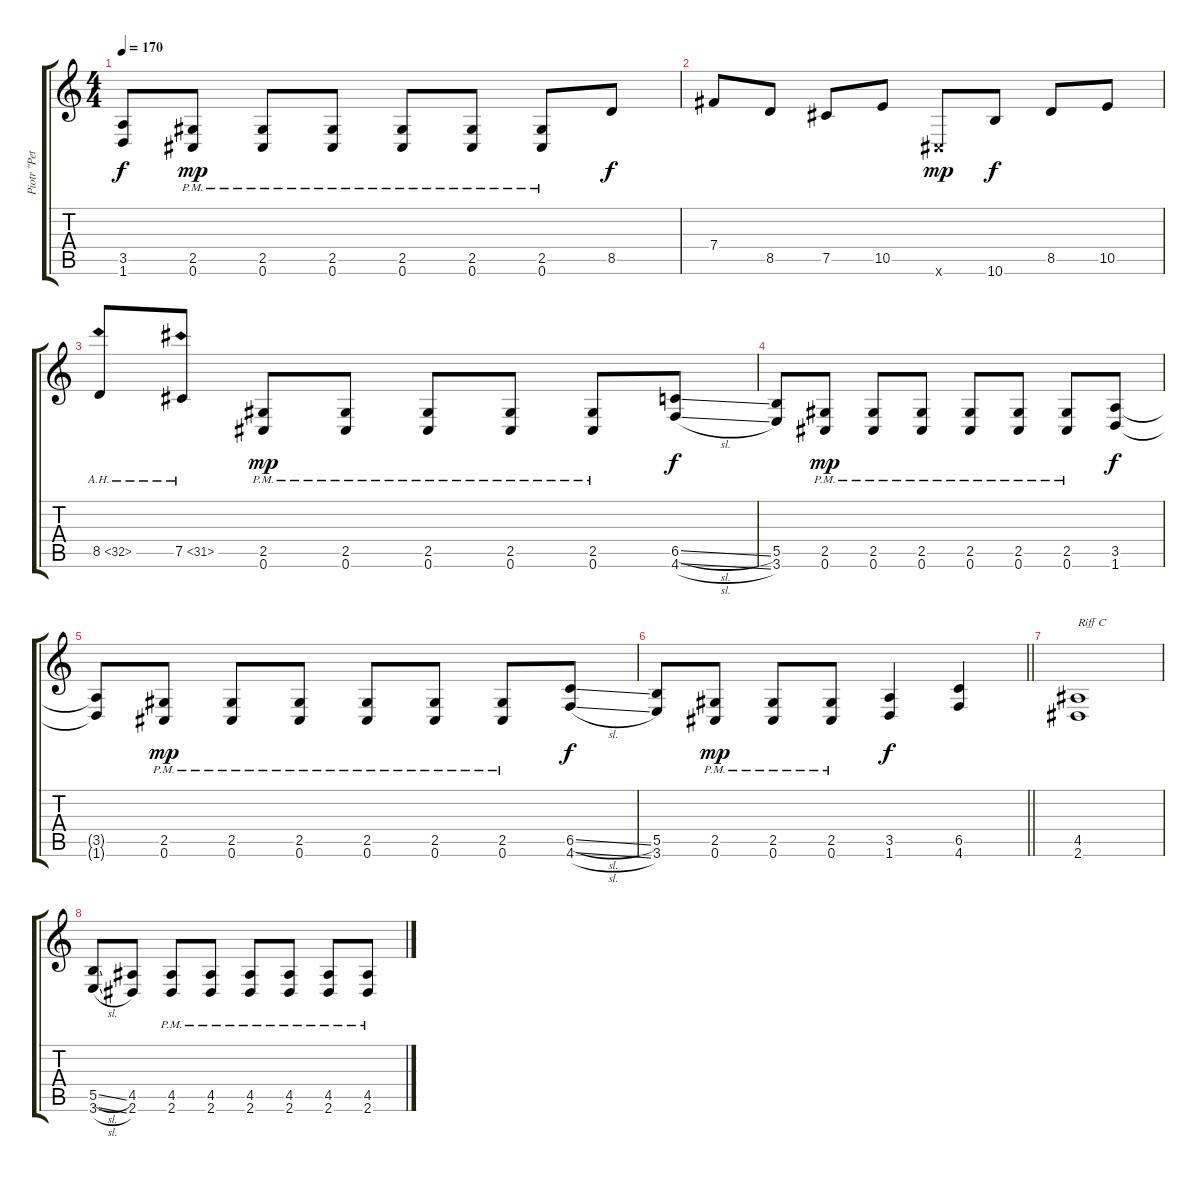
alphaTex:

\track ("Piotr \"Peter\" Wiwczarek (Rythm)" "Piotr \"Pet") {instrument distortionguitar}
\staff {score tabs}
\tuning (Db4 Ab3 E3 B2 Gb2 Db2) {hide}
\ts (4 4)
\tempo 170
\clef g2
\ks c
(3.5{t} 1.6{t}).8{dy f} (2.5{pm} 0.6{pm}).8{dy mp} (2.5{pm} 0.6{pm}).8 (2.5{pm} 0.6{pm}).8 (2.5{pm} 0.6{pm}).8 (2.5{pm} 0.6{pm}).8 (2.5{pm} 0.6{pm}).8 8.5.8{dy f} |
7.4.8 8.5.8 7.5.8 10.5.8 0.6{x}.8{dy mp} 10.6.8{dy f} 8.5.8 10.5.8 |
8.5{ah 24}.8 7.5{ah 24}.8 (2.5{pm} 0.6{pm}).8{dy mp} (2.5{pm} 0.6{pm}).8 (2.5{pm} 0.6{pm}).8 (2.5{pm} 0.6{pm}).8 (2.5{pm} 0.6{pm}).8 (6.5{sl} 4.6{sl}).8{dy f} |
(5.5 3.6).8 (2.5{pm} 0.6{pm}).8{dy mp} (2.5{pm} 0.6{pm}).8 (2.5{pm} 0.6{pm}).8 (2.5{pm} 0.6{pm}).8 (2.5{pm} 0.6{pm}).8 (2.5{pm} 0.6{pm}).8 (3.5 1.6).8{dy f} |
(3.5{t} 1.6{t}).8 (2.5{pm} 0.6{pm}).8{dy mp} (2.5{pm} 0.6{pm}).8 (2.5{pm} 0.6{pm}).8 (2.5{pm} 0.6{pm}).8 (2.5{pm} 0.6{pm}).8 (2.5{pm} 0.6{pm}).8 (6.5{sl} 4.6{sl}).8{dy f} |
\barLineRight lightlight
(5.5 3.6).8 (2.5{pm} 0.6{pm}).8{dy mp} (2.5{pm} 0.6{pm}).8 (2.5{pm} 0.6{pm}).8 (3.5 1.6).4{dy f} (6.5 4.6).4 |
(4.5 2.6).1{txt "Riff C"} |
(5.5{sl} 3.6{sl}).8 (4.5 2.6).8 (4.5{pm} 2.6{pm}).8 (4.5{pm} 2.6{pm}).8 (4.5{pm} 2.6{pm}).8 (4.5{pm} 2.6{pm}).8 (4.5{pm} 2.6{pm}).8 (4.5{pm} 2.6{pm}).8
